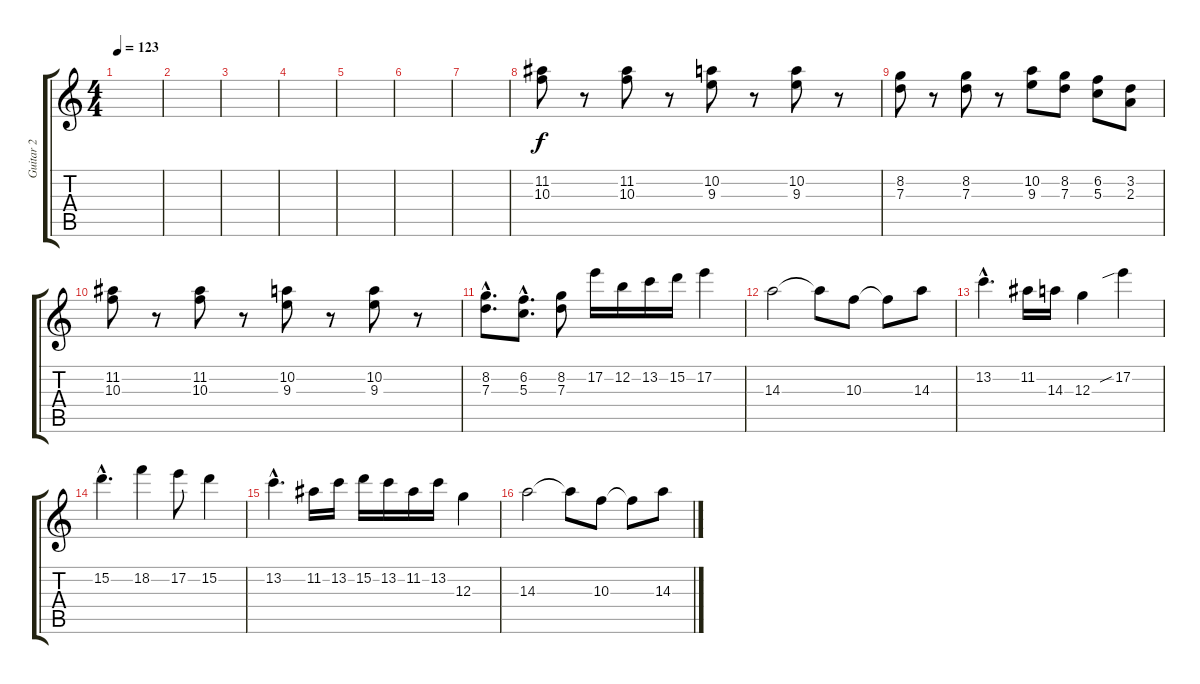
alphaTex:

\track ("Guitar 2" "Guitar 2") {instrument distortionguitar}
\staff {score tabs}
\tuning (E4 B3 G3 D3 A2 D2) {hide}
\ts (4 4)
\tempo 123
\clef g2
\ks c
|
|
|
|
|
|
|
(11.2 10.3).8 r.8 (11.2 10.3).8 r.8 (10.2 9.3).8 r.8 (10.2 9.3).8 r.8 |
(8.2 7.3).8 r.8 (8.2 7.3).8 r.8 (10.2 9.3).8 (8.2 7.3).8 (6.2 5.3).8 (3.2 2.3).8 |
(11.2 10.3).8 r.8 (11.2 10.3).8 r.8 (10.2 9.3).8 r.8 (10.2 9.3).8 r.8 |
(8.2{hac} 7.3{hac}).8{d} (6.2{hac} 5.3{hac}).8{d} (8.2 7.3).8 17.2.16 12.2.16 13.2.16 15.2.16 17.2.4 |
14.3.2 14.3{t}.8 10.3.8 10.3{t}.8 14.3.8 |
13.2{hac}.4{d} 11.2.16 14.3.16 12.3.4 17.2{sib}.4 |
15.2{hac}.4{d} 18.2.4 17.2.8 15.2.4 |
13.2{hac}.4{d} 11.2.16 13.2.16 15.2.16 13.2.16 11.2.16 13.2.16 12.3.4 |
14.3.2 14.3{t}.8 10.3.8 10.3{t}.8 14.3.8
